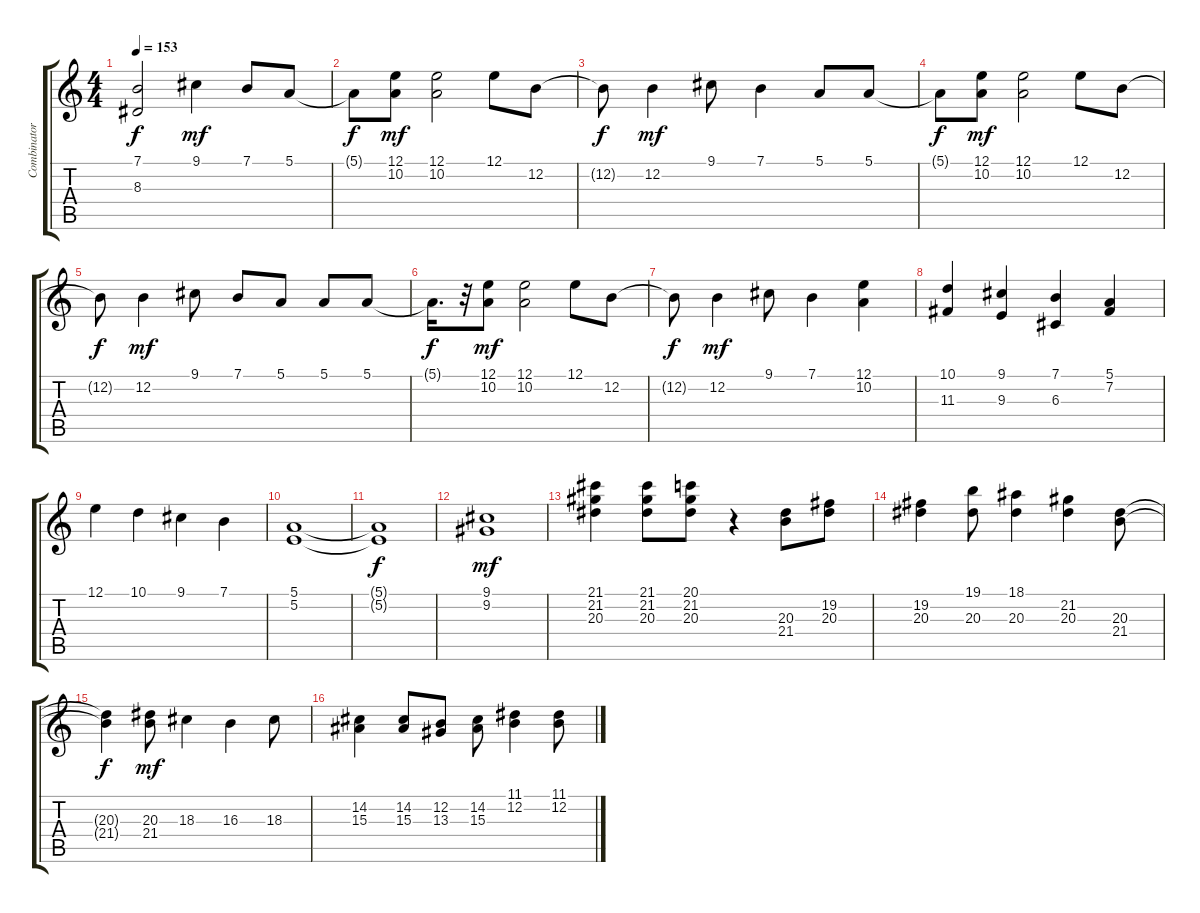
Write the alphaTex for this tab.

\track ("Combinator 1 (Staff 1)" "Combinator") {instrument acousticgrandpiano}
\staff {score tabs}
\tuning (E4 B3 G3 D3 A2 E2) {hide}
\ts (4 4)
\tempo 153
\clef g2
\ks c
(7.1{t} 8.3{t}).2{dy f} 9.1.4{dy mf} 7.1.8 5.1.8 |
5.1{t}.8{dy f} (12.1 10.2).8{dy mf} (12.1 10.2).2 12.1.8 12.2.8 |
12.2{t}.8{dy f} 12.2.4{dy mf} 9.1.8 7.1.4 5.1.8 5.1.8 |
5.1{t}.8{dy f} (12.1 10.2).8{dy mf} (12.1 10.2).2 12.1.8 12.2.8 |
12.2{t}.8{dy f} 12.2.4{dy mf} 9.1.8 7.1.8 5.1.8 5.1.8 5.1.8 |
5.1{t}.16{d dy f} r.32 (12.1 10.2).8{dy mf} (12.1 10.2).2 12.1.8 12.2.8 |
12.2{t}.8{dy f} 12.2.4{dy mf} 9.1.8 7.1.4 (12.1 10.2).4 |
(10.1 11.3).4 (9.1 9.3).4 (7.1 6.3).4 (5.1 7.2).4 |
12.1.4 10.1.4 9.1.4 7.1.4 |
(5.1 5.2).1 |
(5.1{t} 5.2{t}).1{dy f} |
(9.1 9.2).1{dy mf} |
(21.1 21.2 20.3).4 (21.1 21.2 20.3).8 (20.1 21.2 20.3).8 r.4 (20.3 21.4).8 (19.2 20.3).8 |
(19.2 20.3).4 (19.1 20.3).8 (18.1 20.3).4 (21.2 20.3).4 (20.3 21.4).8 |
(20.3{t} 21.4{t}).4{dy f} (20.3 21.4).8{dy mf} 18.3.4 16.3.4 18.3.8 |
(14.2 15.3).4 (14.2 15.3).8 (12.2 13.3).8 (14.2 15.3).8 (11.1 12.2).4 (11.1 12.2).8
